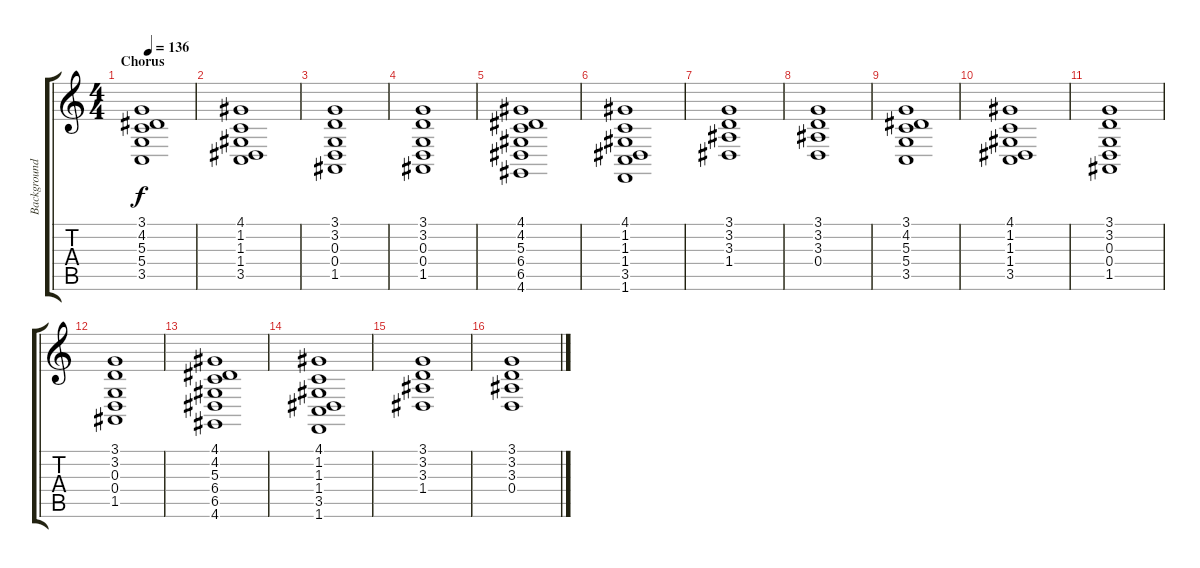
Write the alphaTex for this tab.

\track ("Background" "Background") {instrument stringensemble2}
\staff {score tabs}
\tuning (E4 B3 G3 D3 A2 E2) {hide}
\ts (4 4)
\section ("" "Chorus")
\tempo 136
\clef g2
\ks c
(3.1 4.2 5.3 5.4 3.5).1{dy f} |
(4.1 1.2 1.3 1.4 3.5).1 |
(3.1 3.2 0.3 0.4 1.5).1 |
(3.1 3.2 0.3 0.4 1.5).1 |
(4.1 4.2 5.3 6.4 6.5 4.6).1 |
(4.1 1.2 1.3 1.4 3.5 1.6).1 |
(3.1 3.2 3.3 1.4).1 |
(3.1 3.2 3.3 0.4).1 |
(3.1 4.2 5.3 5.4 3.5).1 |
(4.1 1.2 1.3 1.4 3.5).1 |
(3.1 3.2 0.3 0.4 1.5).1 |
(3.1 3.2 0.3 0.4 1.5).1 |
(4.1 4.2 5.3 6.4 6.5 4.6).1 |
(4.1 1.2 1.3 1.4 3.5 1.6).1 |
(3.1 3.2 3.3 1.4).1 |
(3.1 3.2 3.3 0.4).1
